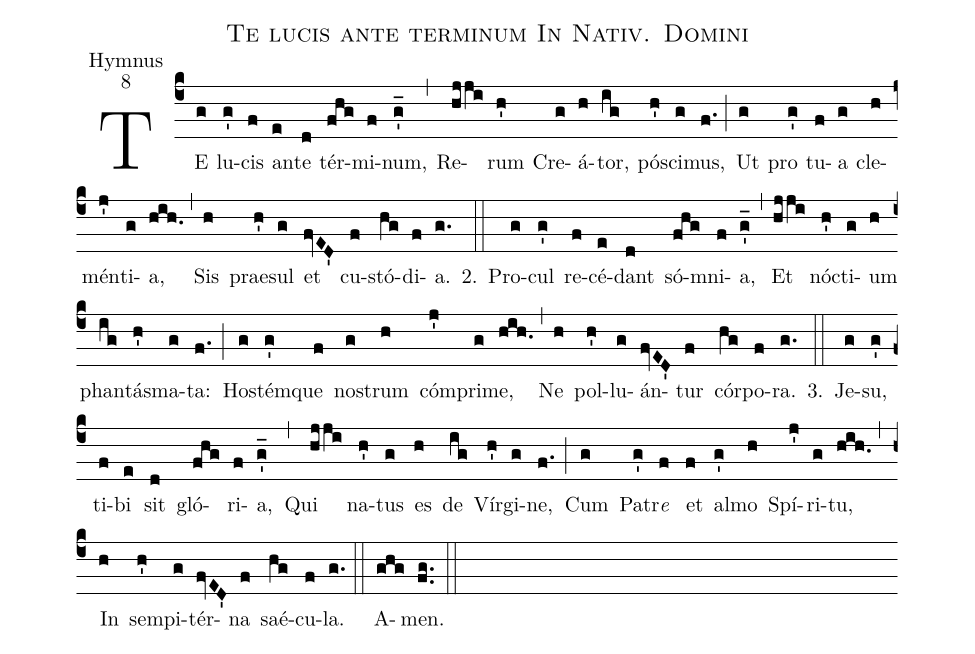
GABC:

name:Te lucis ante terminum In Nativ. Domini;
office-part:Hymnus;
mode:8;
%%
(c4) TE(g) lu(g')cis(f) an(e)te(d) tér(fhg)mi(f)num,(g'_) (,) Re(hjji)rum(h') Cre(g)á(h)tor,(ig) pó(h')sci(g)mus,(f.) (;) Ut(g) pro(g') tu(f)a(g) cle(h)mén(j')ti(g)a,(hih.) (,) Sis(h) prae(h')sul(g) et(fvED') cu(f)stó(hg)di(f)a.(g.) 2.(::) Pro(g)cul(g') re(f)cé(e)dant(d) só(fhg)mni(f)a,(g'_) (,) Et(hjji) nó(h')cti(g)um(h) phan(ig)tá(h')sma(g)ta:(f.) (;) Ho(g)stém(g')que(f) no(g)strum(h) cóm(j')pri(g)me,(hih.) (,) Ne(h) pol(h')lu(g)án(fvED')tur(f) cór(hg)po(f)ra.(g.) 3.(::) Je(g)su,(g') ti(f)bi(e) sit(d) gló(fhg)ri(f)a,(g'_) (,) Qui(hjji) na(h')tus(g) es(h) de(ig) Vír(h')gi(g)ne,(f.) (;) Cum(g) Pa(g')tr<i>e</i>(f) et(f) al(g')mo(h) Spí(j')ri(g)tu,(hih.) (,) In(h) sem(h')pi(g)tér(fvED')na(f) saé(hg)cu(f)la.(g.) (::) A(ghg)men.(fg..) (::)
